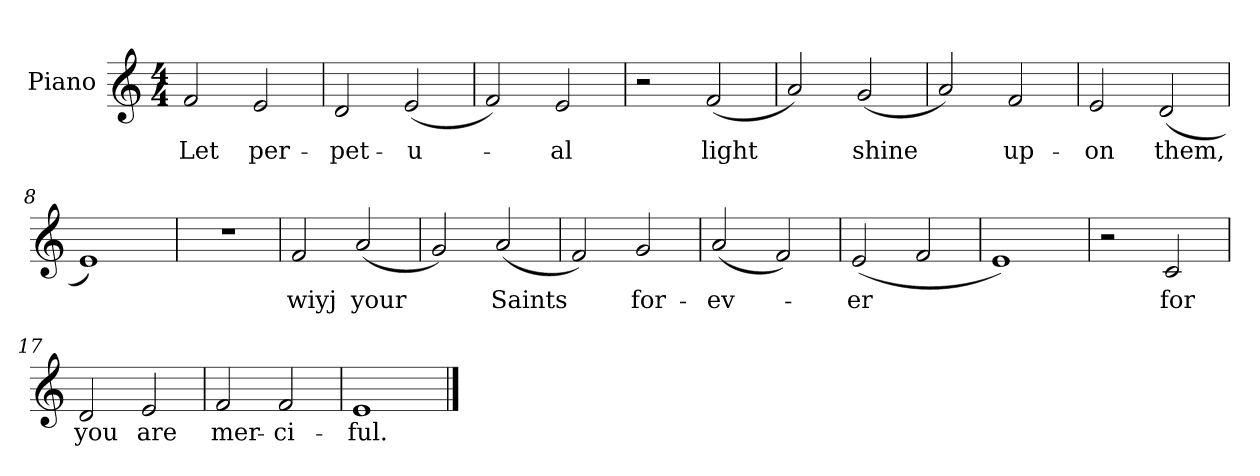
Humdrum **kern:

**kern	**text
*part1	*part1
*staff1	*staff1
*I"Piano	*
*I'Pno.	*
*clefG2	*
*k[]	*
*M4/4	*
=1	=1
2f/	Let
2e/	per-
=2	=2
2d/	-pet-
(>2e/	-u-
=3	=3
2f/)	.
2e/	-al
=4	=4
2r	.
(>2f/	light
=5	=5
2a/)	.
(>2g/	shine
=6	=6
2a/)	.
2f/	up-
=7	=7
2e/	-on
(>2d/	them,
=8	=8
1e)	.
=9	=9
1r	.
=10	=10
2f/	wiyj
(<2a/	your
!!LO:LB:g=z
=11	=11
2g/)	.
(<2a/	Saints
=12	=12
2f/)	.
2g/	for-
=13	=13
(<2a/	-ev-
2f/)	.
=14	=14
(>2e/	-er
2f/	.
=15	=15
1e)	.
=16	=16
2r	.
2c/	for
=17	=17
2d/	you
2e/	are
=18	=18
2f/	mer-
2f/	-ci-
=19	=19
1e	-ful.
==	==
*-	*-
